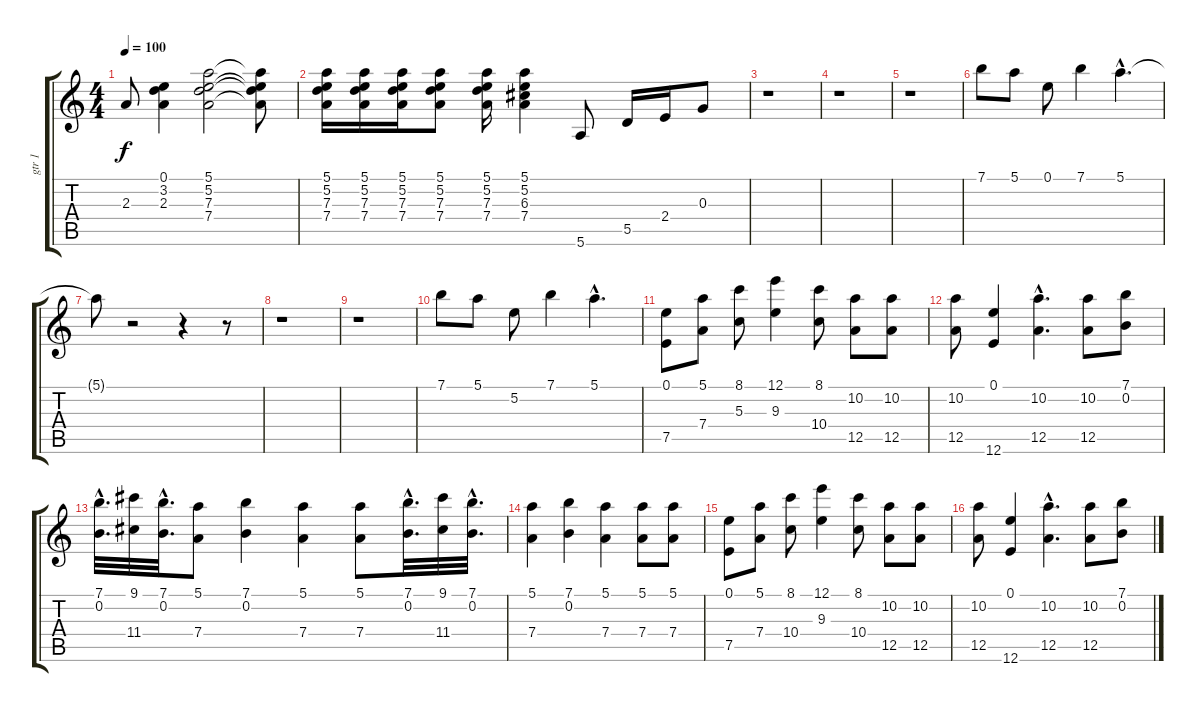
\track ("gtr 1" "gtr 1") {instrument distortionguitar}
\staff {score tabs}
\tuning (E4 B3 G3 D3 A2 E2) {hide}
\ts (4 4)
\tempo 100
\clef g2
\ks c
2.3.8{dy f} (0.1 3.2 2.3).4 (5.1 5.2 7.3 7.4).2 (5.1{t} 5.2{t} 7.3{t} 7.4{t}).8 |
(5.1 5.2 7.3 7.4).16 (5.1 5.2 7.3 7.4).16 (5.1 5.2 7.3 7.4).16 (5.1 5.2 7.3 7.4).8 (5.1 5.2 7.3 7.4).16 (5.1 5.2 6.3 7.4).4 5.6.8 5.5.16 2.4.16 0.3.8 |
r.1 |
r.1 |
r.1 |
7.1.8 5.1.8 0.1.8 7.1.4 5.1{hac}.4{d} |
5.1{t}.8 r.2 r.4 r.8 |
r.1 |
r.1 |
7.1.8 5.1.8 5.2.8 7.1.4 5.1{hac}.4{d} |
(0.1 7.5).8 (5.1 7.4).8 (8.1 5.3).8 (12.1 9.3).4 (8.1 10.4).8 (10.2 12.5).8 (10.2 12.5).8 |
(10.2 12.5).8 (0.1 12.6).4 (10.2{hac} 12.5{hac}).4{d} (10.2 12.5).8 (7.1 0.2).8 |
(7.1{hac} 0.2{hac}).32{d} (9.1 11.4).32 (7.1{hac} 0.2{hac}).32{d} (5.1 7.4).8 (7.1 0.2).4 (5.1 7.4).4 (5.1 7.4).8 (7.1{hac} 0.2{hac}).32{d} (9.1 11.4).32 (7.1{hac} 0.2{hac}).32{d} |
(5.1 7.4).4 (7.1 0.2).4 (5.1 7.4).4 (5.1 7.4).8 (5.1 7.4).8 |
(0.1 7.5).8 (5.1 7.4).8 (8.1 10.4).8 (12.1 9.3).4 (8.1 10.4).8 (10.2 12.5).8 (10.2 12.5).8 |
(10.2 12.5).8 (0.1 12.6).4 (10.2{hac} 12.5{hac}).4{d} (10.2 12.5).8 (7.1 0.2).8
